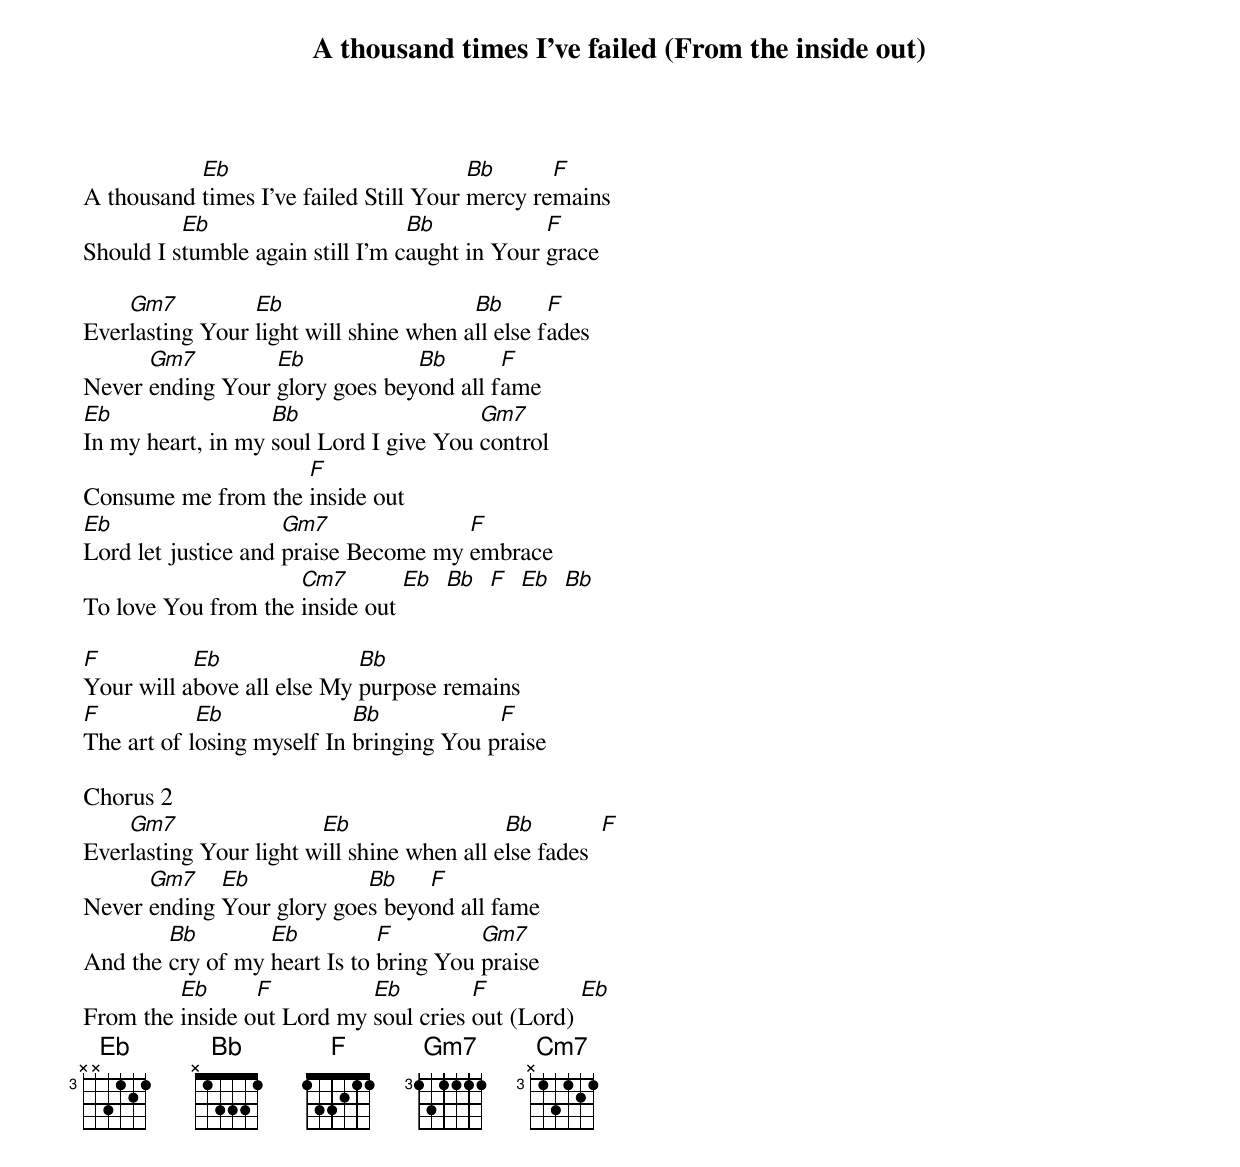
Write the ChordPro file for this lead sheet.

{t:A thousand times I've failed (From the inside out)}
A thousand [Eb]times I've failed Still Your [Bb]mercy re[F]mains
Should I s[Eb]tumble again still I'm c[Bb]aught in Your [F]grace

Ever[Gm7]lasting Your [Eb]light will shine when a[Bb]ll else f[F]ades
Never [Gm7]ending Your [Eb]glory goes bey[Bb]ond all f[F]ame
[Eb]In my heart, in my [Bb]soul Lord I give You [Gm7]control
Consume me from the [F]inside out
[Eb]Lord let justice and [Gm7]praise Become my [F]embrace
To love You from the [Cm7]inside out [Eb]  [Bb]  [F]  [Eb]  [Bb]

[F]Your will a[Eb]bove all else My [Bb]purpose remains
[F]The art of l[Eb]osing myself In [Bb]bringing You p[F]raise

Chorus 2
Ever[Gm7]lasting Your light w[Eb]ill shine when all e[Bb]lse fades  [F]
Never [Gm7]ending [Eb]Your glory goe[Bb]s beyo[F]nd all fame
And the [Bb]cry of my [Eb]heart Is to [F]bring You [Gm7]praise
From the [Eb]inside o[F]ut Lord my [Eb]soul cries [F]out (Lord) [Eb]
